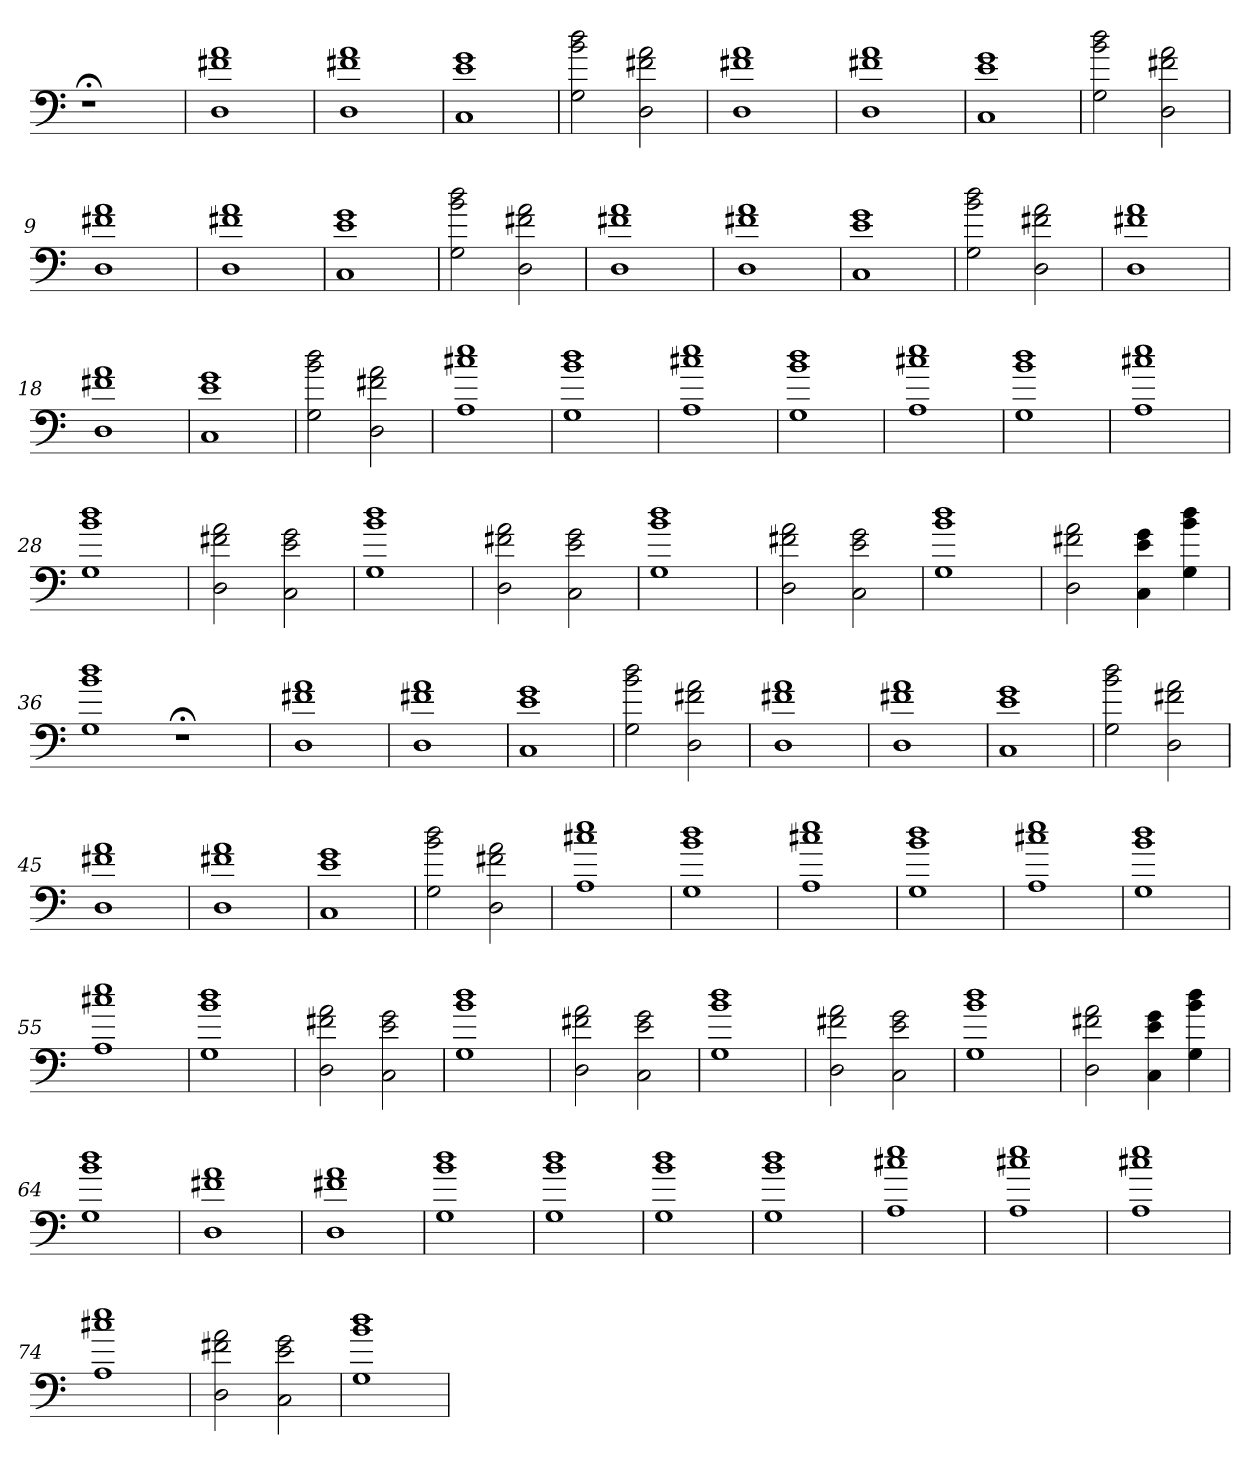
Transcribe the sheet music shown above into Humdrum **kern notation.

**kern
*part1
*staff1
=
1r;<
=1
1D 1f#X 1a
=2
1D 1f#X 1a
=3
1C 1e 1g
=4
2G 2b 2dd
2D 2f#X 2a
=5
1D 1f#X 1a
=6
1D 1f#X 1a
=7
1C 1e 1g
=8
2G 2b 2dd
2D 2f#X 2a
=9
1D 1f#X 1a
=10
1D 1f#X 1a
=11
1C 1e 1g
=12
2G 2b 2dd
2D 2f#X 2a
=13
1D 1f#X 1a
=14
1D 1f#X 1a
=15
1C 1e 1g
=16
2G 2b 2dd
2D 2f#X 2a
=17
1D 1f#X 1a
=18
1D 1f#X 1a
=19
1C 1e 1g
=20
2G 2b 2dd
2D 2f#X 2a
=21
1A 1cc#X 1ee
=22
1G 1b 1dd
=23
1A 1cc#X 1ee
=24
1G 1b 1dd
=25
1A 1cc#X 1ee
=26
1G 1b 1dd
=27
1A 1cc#X 1ee
=28
1G 1b 1dd
=29
2D 2f#X 2a
2C 2e 2g
=30
1G 1b 1dd
=31
2D 2f#X 2a
2C 2e 2g
=32
1G 1b 1dd
=33
2D 2f#X 2a
2C 2e 2g
=34
1G 1b 1dd
=35
2D 2f#X 2a
4C 4e 4g
4G 4b 4dd
=36
1G 1b 1dd
1r;<
=37
1D 1f#X 1a
=38
1D 1f#X 1a
=39
1C 1e 1g
=40
2G 2b 2dd
2D 2f#X 2a
=41
1D 1f#X 1a
=42
1D 1f#X 1a
=43
1C 1e 1g
=44
2G 2b 2dd
2D 2f#X 2a
=45
1D 1f#X 1a
=46
1D 1f#X 1a
=47
1C 1e 1g
=48
2G 2b 2dd
2D 2f#X 2a
=49
1A 1cc#X 1ee
=50
1G 1b 1dd
=51
1A 1cc#X 1ee
=52
1G 1b 1dd
=53
1A 1cc#X 1ee
=54
1G 1b 1dd
=55
1A 1cc#X 1ee
=56
1G 1b 1dd
=57
2D 2f#X 2a
2C 2e 2g
=58
1G 1b 1dd
=59
2D 2f#X 2a
2C 2e 2g
=60
1G 1b 1dd
=61
2D 2f#X 2a
2C 2e 2g
=62
1G 1b 1dd
=63
2D 2f#X 2a
4C 4e 4g
4G 4b 4dd
=64
1G 1b 1dd
=65
1D 1f#X 1a
=66
1D 1f#X 1a
=67
1G 1b 1dd
=68
1G 1b 1dd
=69
1G 1b 1dd
=70
1G 1b 1dd
=71
1A 1cc#X 1ee
=72
1A 1cc#X 1ee
=73
1A 1cc#X 1ee
=74
1A 1cc#X 1ee
=75
2D 2f#X 2a
2C 2e 2g
=76
1G 1b 1dd
=
*-
